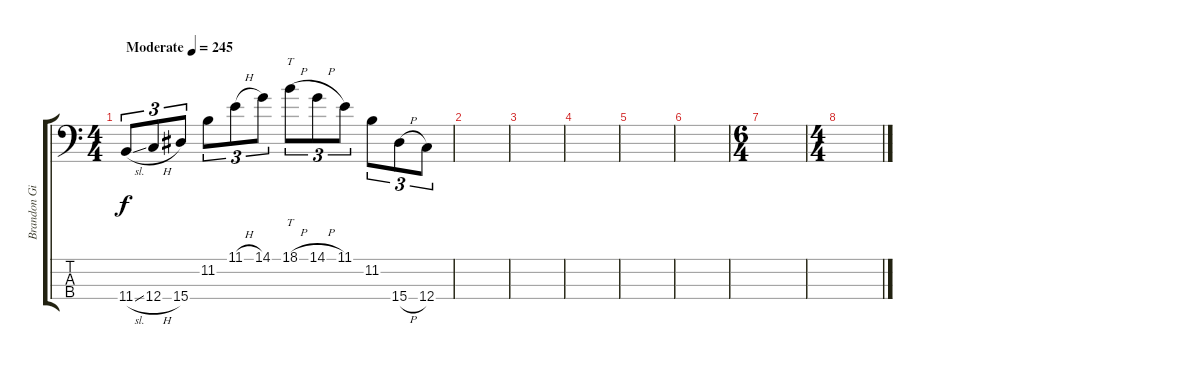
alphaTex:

\track ("Brandon Giffin" "Brandon Gi") {instrument electricbassfinger}
\staff {score tabs}
\tuning (F2 C2 G1 C1) {hide}
\ts (4 4)
\tempo (245 "Moderate")
\clef f4
\ks c
11.4{sl}.8{tu (3 2) dy f instrument electricbassfinger} 12.4{h}.8{tu (3 2)} 15.4.8{tu (3 2)} 11.2.8{tu (3 2)} 11.1{h}.8{tu (3 2)} 14.1.8{tu (3 2)} 18.1{h}.8{tt tu (3 2)} 14.1{h}.8{tu (3 2)} 11.1.8{tu (3 2)} 11.2.8{tu (3 2)} 15.4{h}.8{tu (3 2)} 12.4.8{tu (3 2)} |
|
|
|
|
|
\ts (6 4)
|
\ts (4 4)
